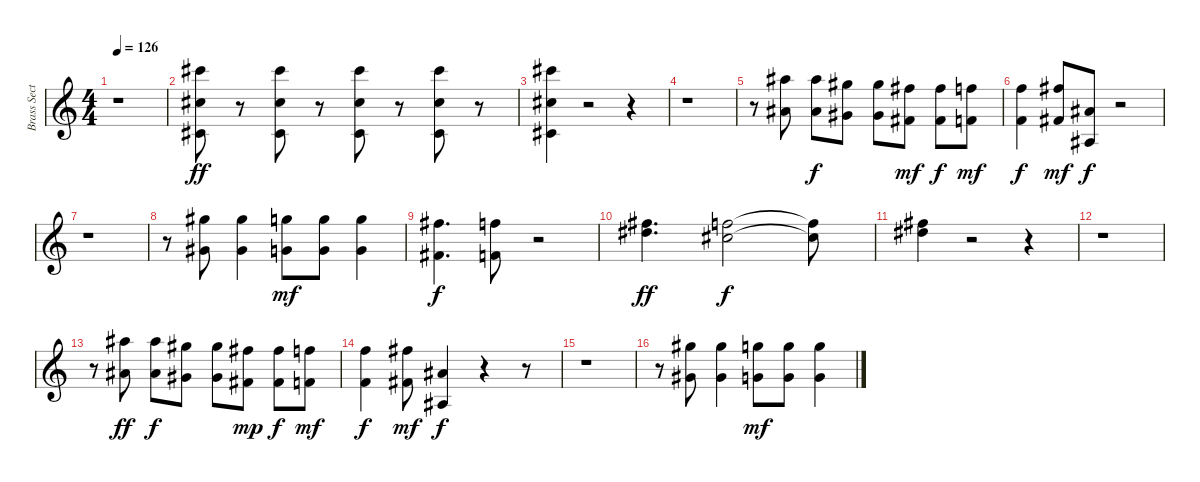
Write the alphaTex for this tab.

\track ("Brass Section 1" "Brass Sect") {instrument brasssection}
\staff {score}
\tuning (E4 B3 G3 D3 A2 E2) {hide}
\ts (4 4)
\tempo 126
\clef g2
\ks c
r.1{dy f} |
(21.1 23.4 21.6).8{dy ff} r.8 (21.1 23.4 21.6).8 r.8 (21.1 23.4 21.6).8 r.8 (21.1 23.4 21.6).8 r.8 |
(21.1 23.4 21.6).4 r.2 r.4 |
r.1 |
r.8 (18.1 20.4).8 (18.1 20.4).8{dy f} (16.1 18.4).8 (16.1 18.4).8 (14.1 16.4).8{dy mf} (14.1 16.4).8{dy f} (13.1 15.4).8{dy mf} |
(13.1 15.4).4{dy f} (14.1 16.4).8{dy mf} (15.3 13.5).8{dy f} r.2 |
r.1 |
r.8 (16.1 18.4).8 (16.1 18.4).4 (15.1 17.4).8{dy mf} (15.1 17.4).8 (15.1 17.4).4 |
(14.1 16.4).4{d dy f} (13.1 15.4).8 r.2 |
(14.1 16.2).4{d dy ff} (13.1 14.2).2{dy f} (13.1{t} 14.2{t}).8 |
(14.1 16.2).4 r.2 r.4 |
r.1 |
r.8 (18.1 20.4).8{dy ff} (18.1 20.4).8{dy f} (16.1 18.4).8 (16.1 18.4).8 (14.1 16.4).8{dy mp} (14.1 16.4).8{dy f} (13.1 15.4).8{dy mf} |
(13.1 15.4).4{dy f} (14.1 16.4).8{dy mf} (15.3 13.5).4{dy f} r.4 r.8 |
r.1 |
r.8 (16.1 18.4).8 (16.1 18.4).4 (15.1 17.4).8{dy mf} (15.1 17.4).8 (15.1 17.4).4
